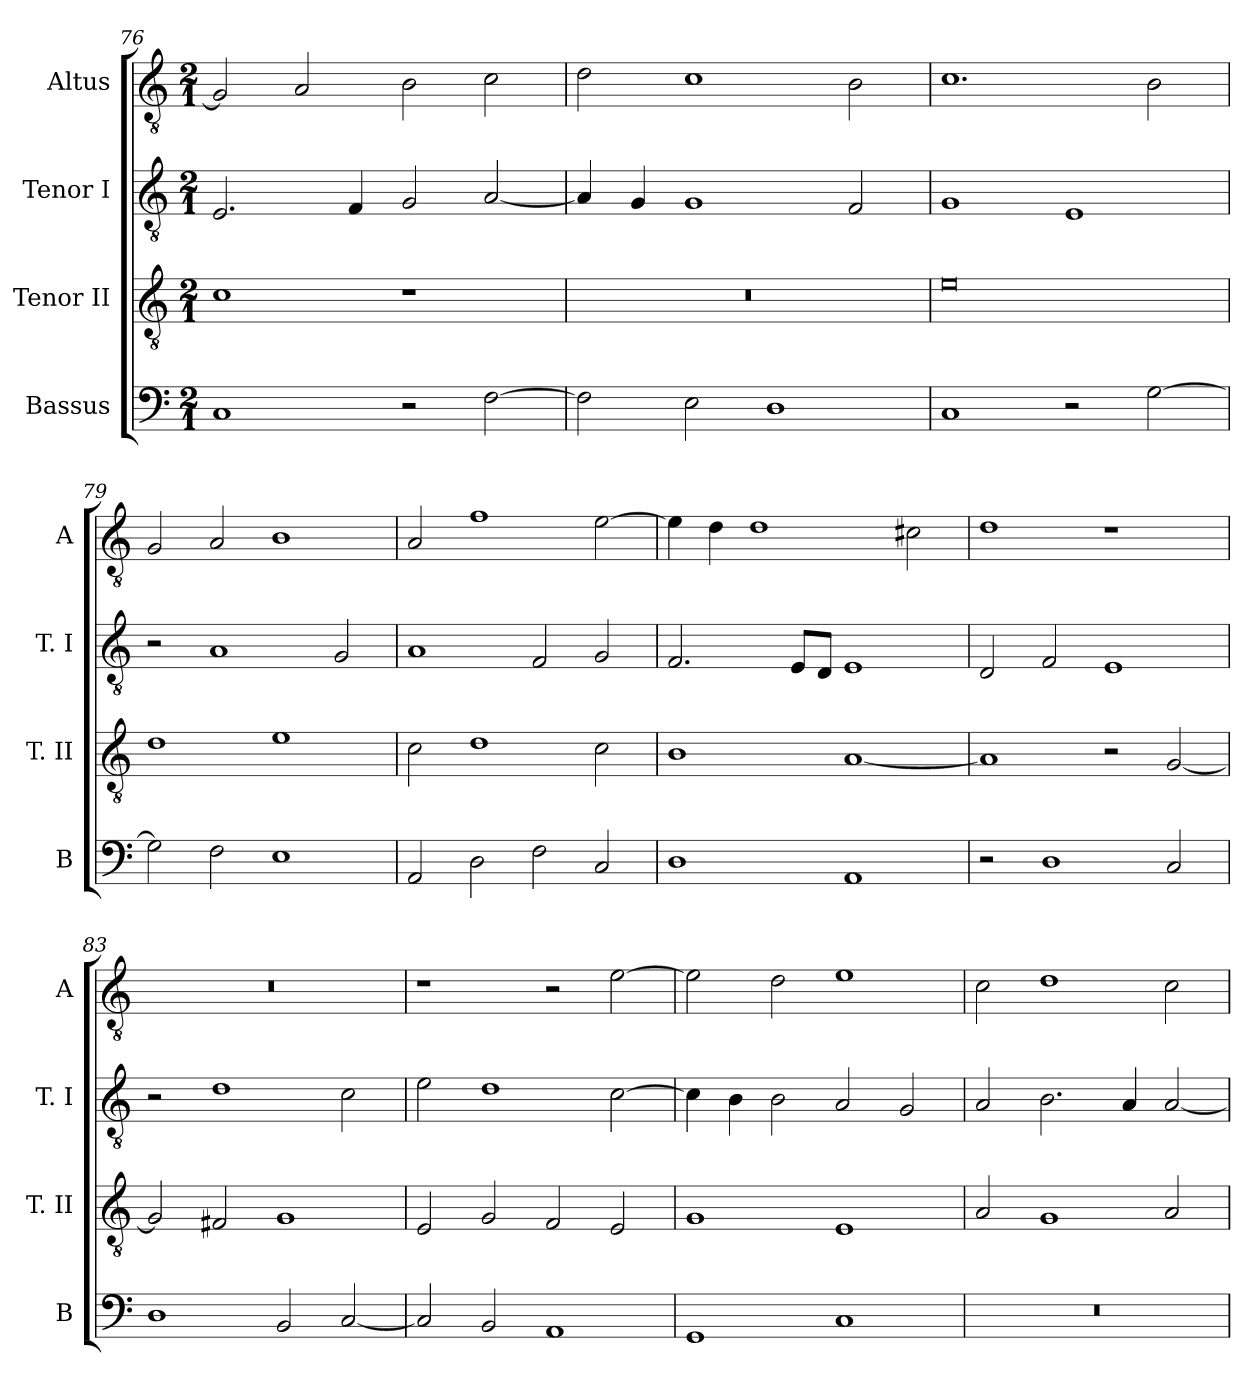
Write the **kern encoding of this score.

**kern	**kern	**kern	**kern
*part4	*part3	*part2	*part1
*staff4	*staff3	*staff2	*staff1
*I"Bassus	*I"Tenor II	*I"Tenor I	*I"Altus
*I'B	*I'T. II	*I'T. I	*I'A
*clefF4	*clefGv2	*clefGv2	*clefGv2
*k[]	*k[]	*k[]	*k[]
*C:	*C:	*C:	*C:
*M2/1	*M2/1	*M2/1	*M2/1
=76	=76	=76	=76
1C	1c	2.E	2G]
.	.	.	2A
.	.	4F	.
2r	1r	2G	2B
[2F	.	[2A	2c
=77	=77	=77	=77
2F]	0r	4A]	2d
.	.	4G	.
2E	.	1G	1c
1D	.	.	.
.	.	2F	2B
=78	=78	=78	=78
1C	0e	1G	1.c
2r	.	1E	.
[2G	.	.	2B
=79	=79	=79	=79
2G]	1d	2r	2G
2F	.	1A	2A
1E	1e	.	1B
.	.	2G	.
=80	=80	=80	=80
2AA	2c	1A	2A
2D	1d	.	1f
2F	.	2F	.
2C	2c	2G	[2e
=81	=81	=81	=81
1D	1B	2.F	4e]
.	.	.	4d
.	.	.	1d
.	.	8EL	.
.	.	8DJ	.
1AA	[1A	1E	.
.	.	.	2c#X
=82	=82	=82	=82
2r	1A]	2D	1d
1D	.	2F	.
.	2r	1E	1r
2C	[2G	.	.
=83	=83	=83	=83
1D	2G]	2r	0r
.	2F#X	1d	.
2BB	1G	.	.
[2C	.	2c	.
=84	=84	=84	=84
2C]	2E	2e	1r
2BB	2G	1d	.
1AA	2F	.	2r
.	2E	[2c	[2e
=85	=85	=85	=85
1GG	1G	4c]	2e]
.	.	4B	.
.	.	2B	2d
1C	1E	2A	1e
.	.	2G	.
=86	=86	=86	=86
0r	2A	2A	2c
.	1G	2.B	1d
.	.	4A	.
.	2A	[2A	2c
=	=	=	=
*-	*-	*-	*-
